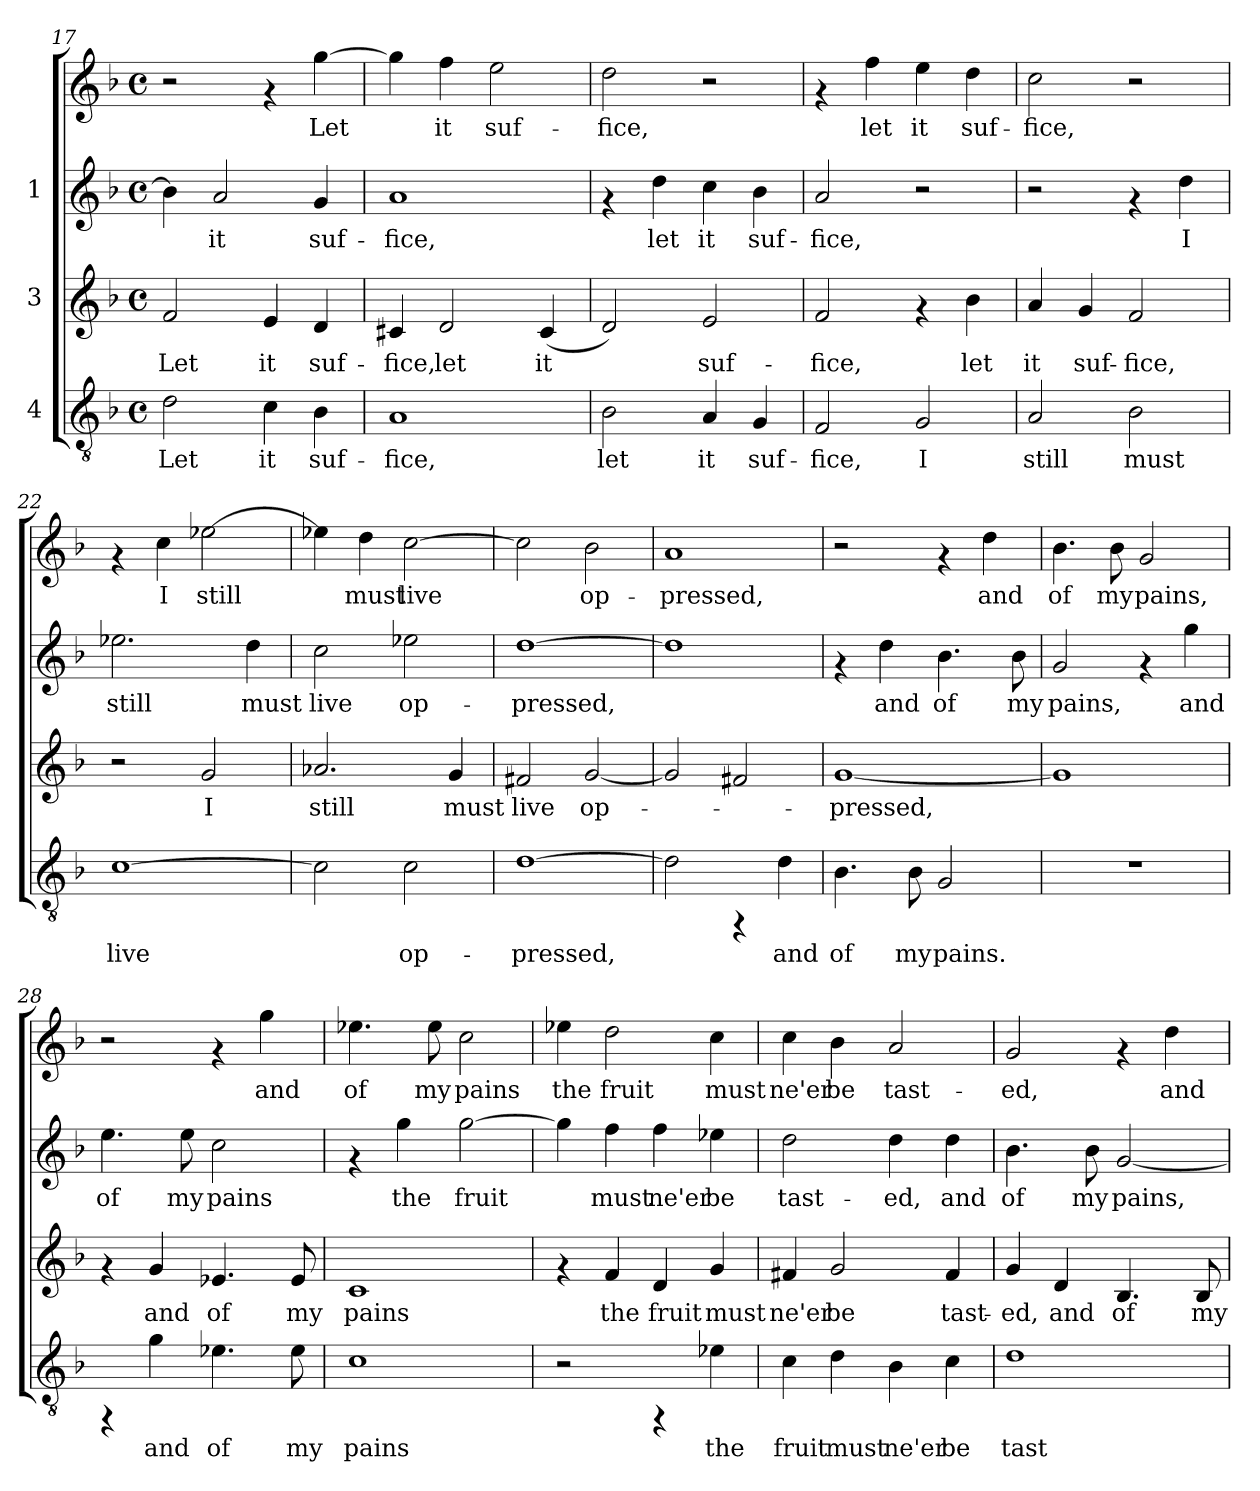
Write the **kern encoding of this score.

**kern	**text	**kern	**text	**kern	**text	**kern	**text
*part3	*part3	*part2	*part2	*part1	*part1	*part1	*part1
*staff4	*staff4	*staff3	*staff3	*staff2	*staff2	*staff1	*staff1
*I"4	*	*I"3	*	*I"1	*	*	*
*clefGv2	*	*clefG2	*	*clefG2	*	*clefG2	*
*k[b-]	*	*k[b-]	*	*k[b-]	*	*k[b-]	*
*F:	*	*F:	*	*F:	*	*F:	*
*M4/4	*	*M4/4	*	*M4/4	*	*M4/4	*
*met(c)	*	*met(c)	*	*met(c)	*	*met(c)	*
=17	=17	=17	=17	=17	=17	=17	=17
!	!LO:LY:b:cj	!	!LO:LY:b:cj	!	!LO:LY:b:cj	!	!
2d\	Let	2f/	Let	4b-\]	.	2r	.
!	!	!	!	!	!LO:LY:b:cj	!	!
.	.	.	.	2a/	it	.	.
!	!LO:LY:b:cj	!	!LO:LY:b:cj	!	!	!	!
4c\	it	4e/	it	.	.	4rf	.
!	!LO:LY:b:cj	!	!LO:LY:b:cj	!	!LO:LY:b:cj	!	!LO:LY:b:cj
4B-\	suf-	4d/	suf-	4g/	suf-	[>4gg\	Let
=18	=18	=18	=18	=18	=18	=18	=18
!	!LO:LY:b:cj	!	!LO:LY:b:cj	!	!LO:LY:b:cj	!	!LO:LY:b:cj
1A	-fice,	4c#X/	-fice,	1a	-fice,	4gg\]	-
!	!	!	!LO:LY:b:cj	!	!	!	!LO:LY:b:cj
.	.	2d/	let	.	.	4ff\	it
!	!	!	!	!	!	!	!LO:LY:b:cj
.	.	.	.	.	.	2ee\	suf-
!	!	!	!LO:LY:b:cj	!	!	!	!
.	.	(<4c#/	it	.	.	.	.
=19	=19	=19	=19	=19	=19	=19	=19
!	!LO:LY:b:cj	!	!LO:LY:b:cj	!	!	!	!LO:LY:b:cj
2B-\	let	2d/)	.	4rf	.	2dd\	fice,
!	!	!	!	!	!LO:LY:b:cj	!	!
.	.	.	.	4dd\	let	.	.
!	!LO:LY:b:cj	!	!LO:LY:b:cj	!	!LO:LY:b:cj	!	!
4A/	it	2e/	suf-	4cc\	it	2r	.
!	!LO:LY:b:cj	!	!	!	!LO:LY:b:cj	!	!
4G/	suf-	.	.	4b-\	suf-	.	.
!!LO:LB:g=z
=20	=20	=20	=20	=20	=20	=20	=20
!	!LO:LY:b:cj	!	!LO:LY:b:cj	!	!LO:LY:b:cj	!	!
2F/	-fice,	2f/	-fice,	2a/	-fice,	4rf	.
!	!	!	!	!	!	!	!LO:LY:b:cj
.	.	.	.	.	.	4ff\	-let
!	!LO:LY:b:cj	!	!	!	!	!	!LO:LY:b:cj
2G/	I	4rf	.	2r	.	4ee\	it
!	!	!	!LO:LY:b:cj	!	!	!	!LO:LY:b:cj
.	.	4b-\	let	.	.	4dd\	suf-
=21	=21	=21	=21	=21	=21	=21	=21
!	!LO:LY:b:cj	!	!LO:LY:b:cj	!	!	!	!LO:LY:b:cj
2A/	still	4a/	it	2r	.	2cc\	fice,
!	!	!	!LO:LY:b:cj	!	!	!	!
.	.	4g/	suf-	.	.	.	.
!	!LO:LY:b:cj	!	!LO:LY:b:cj	!	!	!	!
2B-\	must	2f/	-fice,	4rf	.	2r	.
!	!	!	!	!	!LO:LY:b:cj	!	!
.	.	.	.	4dd\	I	.	.
=22	=22	=22	=22	=22	=22	=22	=22
!	!LO:LY:b:cj	!	!	!	!LO:LY:b:cj	!	!
[>1c	live	2r	.	2.ee-X\	still	4rf	.
!	!	!	!	!	!	!	!LO:LY:b:cj
.	.	.	.	.	.	4cc\	I
!	!	!	!LO:LY:b:cj	!	!	!	!LO:LY:b:cj
.	.	2g/	I	.	.	[>2ee-X\	still
!	!	!	!	!	!LO:LY:b:cj	!	!
.	.	.	.	4dd\	must	.	.
=23	=23	=23	=23	=23	=23	=23	=23
!	!LO:LY:b:cj	!	!LO:LY:b:cj	!	!LO:LY:b:cj	!	!LO:LY:b:cj
2c\]	.	2.a-X/	still	2cc\	live	4ee-X\]	.
!	!	!	!	!	!	!	!LO:LY:b:cj
.	.	.	.	.	.	4dd\	must
!	!LO:LY:b:cj	!	!	!	!LO:LY:b:cj	!	!LO:LY:b:cj
2c\	op-	.	.	2ee-X\	op-	[>2cc\	live
!	!	!	!LO:LY:b:cj	!	!	!	!
.	.	4g/	must	.	.	.	.
=24	=24	=24	=24	=24	=24	=24	=24
!	!LO:LY:b:cj	!	!LO:LY:b:cj	!	!LO:LY:b:cj	!	!LO:LY:b:cj
[>1d	-pressed,	2f#X/	live	[>1dd	-pressed,	2cc\]	-
!	!	!	!LO:LY:b:cj	!	!	!	!LO:LY:b:cj
.	.	[<2g/	op-	.	.	2b-\	op-
=25	=25	=25	=25	=25	=25	=25	=25
!	!LO:LY:b:cj	!	!	!	!	!	!LO:LY:b:cj
2d\]	.	2g/]	.	1dd]	.	1a	pressed,
4rFF	.	2f#X/	.	.	.	.	.
!	!LO:LY:b:cj	!	!	!	!	!	!
4d\	and	.	.	.	.	.	.
!!LO:LB:g=z
=26	=26	=26	=26	=26	=26	=26	=26
!	!LO:LY:b:cj	!	!LO:LY:b:cj	!	!	!	!
4.B-\	of	[<1g	-pressed,	4rf	.	2r	.
!	!	!	!	!	!LO:LY:b:cj	!	!
.	.	.	.	4dd\	and	.	.
!	!LO:LY:b:cj	!	!	!	!	!	!
8B-\	my	.	.	.	.	.	.
!	!LO:LY:b:cj	!	!	!	!LO:LY:b:cj	!	!
2G/	pains.	.	.	4.b-\	of	4rf	.
!	!	!	!	!	!	!	!LO:LY:b:cj
.	.	.	.	.	.	4dd\	and
!	!	!	!	!	!LO:LY:b:cj	!	!
.	.	.	.	8b-\	my	.	.
=27	=27	=27	=27	=27	=27	=27	=27
!	!	!	!	!	!LO:LY:b:cj	!	!LO:LY:b:cj
1r	.	1g]	.	2g/	pains,	4.b-\	of
!	!	!	!	!	!	!	!LO:LY:b:cj
.	.	.	.	.	.	8b-\	my
!	!	!	!	!	!	!	!LO:LY:b:cj
.	.	.	.	4rf	.	2g/	pains,
!	!	!	!	!	!LO:LY:b:cj	!	!
.	.	.	.	4gg\	and	.	.
=28	=28	=28	=28	=28	=28	=28	=28
!	!	!	!	!	!LO:LY:b:cj	!	!
4rFF	.	4rf	.	4.ee\	of	2r	.
!	!LO:LY:b:cj	!	!LO:LY:b:cj	!	!	!	!
4g\	and	4g/	and	.	.	.	.
!	!	!	!	!	!LO:LY:b:cj	!	!
.	.	.	.	8ee\	my	.	.
!	!LO:LY:b:cj	!	!LO:LY:b:cj	!	!LO:LY:b:cj	!	!
4.e-X\	of	4.e-X/	of	2cc\	pains	4rf	.
!	!	!	!	!	!	!	!LO:LY:b:cj
.	.	.	.	.	.	4gg\	and
!	!LO:LY:b:cj	!	!LO:LY:b:cj	!	!	!	!
8e-\	my	8e-/	my	.	.	.	.
=29	=29	=29	=29	=29	=29	=29	=29
!	!LO:LY:b:cj	!	!LO:LY:b:cj	!	!	!	!LO:LY:b:cj
1c	pains	1c	pains	4rf	.	4.ee-X\	of
!	!	!	!	!	!LO:LY:b:cj	!	!
.	.	.	.	4gg\	the	.	.
!	!	!	!	!	!	!	!LO:LY:b:cj
.	.	.	.	.	.	8ee-\	my
!	!	!	!	!	!LO:LY:b:cj	!	!LO:LY:b:cj
.	.	.	.	[>2gg\	fruit	2cc\	pains
=30	=30	=30	=30	=30	=30	=30	=30
!	!	!	!	!	!LO:LY:b:cj	!	!LO:LY:b:cj
2r	.	4rf	.	4gg\]	.	4ee-X\	the
!	!	!	!LO:LY:b:cj	!	!LO:LY:b:cj	!	!LO:LY:b:cj
.	.	4f/	the	4ff\	must	2dd\	fruit
!	!	!	!LO:LY:b:cj	!	!LO:LY:b:cj	!	!
4rFF	.	4d/	fruit	4ff\	ne'er	.	.
!	!LO:LY:b:cj	!	!LO:LY:b:cj	!	!LO:LY:b:cj	!	!LO:LY:b:cj
4e-X\	the	4g/	must	4ee-X\	be	4cc\	must
!!LO:PB:g=z
=31	=31	=31	=31	=31	=31	=31	=31
!	!LO:LY:b:cj	!	!LO:LY:b:cj	!	!LO:LY:b:cj	!	!LO:LY:b:cj
4c\	fruit	4f#X/	ne'er	2dd\	-tast-	4cc\	ne'er
!	!LO:LY:b:cj	!	!LO:LY:b:cj	!	!	!	!LO:LY:b:cj
4d\	must	2g/	be	.	.	4b-\	be
!	!LO:LY:b:cj	!	!	!	!LO:LY:b:cj	!	!LO:LY:b:cj
4B-\	ne'er	.	.	4dd\	-ed,	2a/	tast-
!	!LO:LY:b:cj	!	!LO:LY:b:cj	!	!LO:LY:b:cj	!	!
4c\	be	4f#/	tast-	4dd\	and	.	.
=32	=32	=32	=32	=32	=32	=32	=32
!	!LO:LY:b:cj	!	!LO:LY:b:cj	!	!LO:LY:b:cj	!	!LO:LY:b:cj
1d	tast-	4g/	-ed,	4.b-\	of	2g/	ed,
!	!	!	!LO:LY:b:cj	!	!	!	!
.	.	4d/	and	.	.	.	.
!	!	!	!	!	!LO:LY:b:cj	!	!
.	.	.	.	8b-\	my	.	.
!	!	!	!LO:LY:b:cj	!	!LO:LY:b:cj	!	!
.	.	4.B-/	of	[<2g/	pains,	4rf	.
!	!	!	!	!	!	!	!LO:LY:b:cj
.	.	.	.	.	.	4dd\	and
!	!	!	!LO:LY:b:cj	!	!	!	!
.	.	8B-/	my	.	.	.	.
=	=	=	=	=	=	=	=
*-	*-	*-	*-	*-	*-	*-	*-
